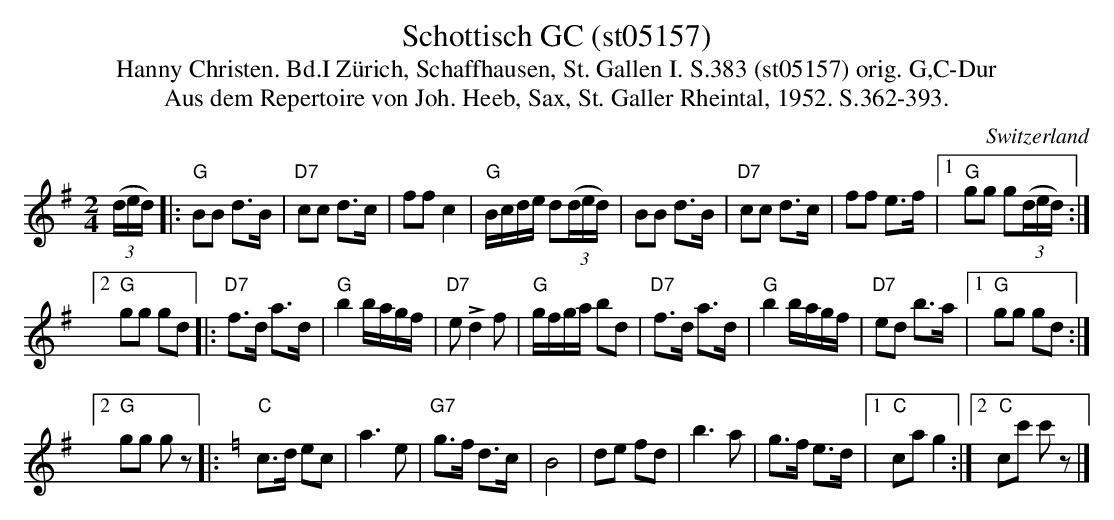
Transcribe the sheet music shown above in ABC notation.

X:1
T: Schottisch GC (st05157)
T:Hanny Christen. Bd.I Zürich, Schaffhausen, St. Gallen I. S.383 (st05157) orig. G,C-Dur
T: Aus dem Repertoire von Joh. Heeb, Sax, St. Galler Rheintal, 1952. S.362-393.
M:2/4
L:1/8
O:Switzerland
K:G major
((3d/e/d/) |: "G"BB d>B | "D7"cc d>c | ff c2 | "G"B/c/d/e/ d((3d/e/d/) | BB d>B | "D7"cc d>c | ff e>f |1 "G"gg g((3d/e/d/) :|2
"G"gg gd |:  "D7"f>d a>d |  "G"b2 b/a/g/f/ | "D7"e!>!d2f | "G"g/f/g/a/ bd |  "D7"f>d a>d |  "G"b2 b/a/g/f/ | "D7"ed b>a |1 "G"gg gd :|2
"G"gg gz [K:C] |:  "C"c>d ec | a3e | "G7"g>f d>c | B4 | de fd | b3a | g>f e>d |1 "C"cag2 :|2 "C"cc' c'z |]
